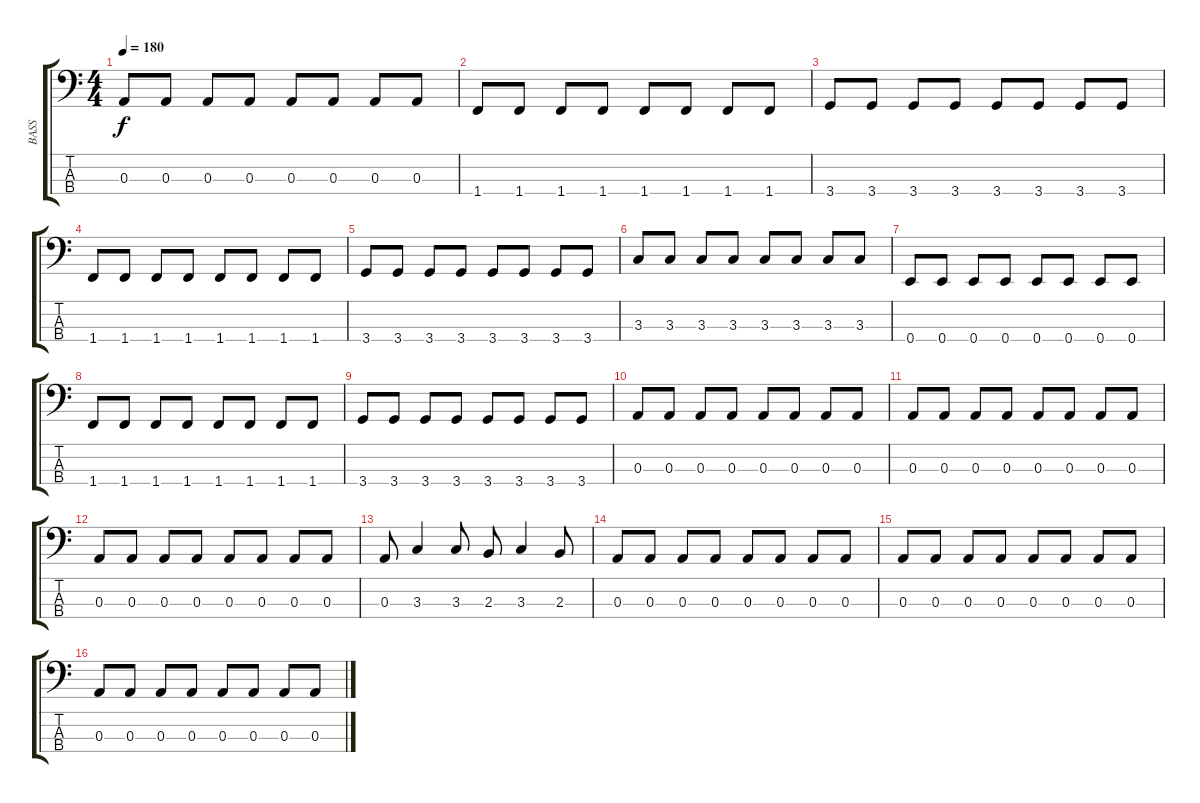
\track ("BASS" "BASS") {instrument electricbassfinger}
\staff {score tabs}
\tuning (G2 D2 A1 E1) {hide}
\ts (4 4)
\tempo 180
\clef f4
\ks c
0.3.8{dy f} 0.3.8 0.3.8 0.3.8 0.3.8 0.3.8 0.3.8 0.3.8 |
1.4.8 1.4.8 1.4.8 1.4.8 1.4.8 1.4.8 1.4.8 1.4.8 |
3.4.8 3.4.8 3.4.8 3.4.8 3.4.8 3.4.8 3.4.8 3.4.8 |
1.4.8 1.4.8 1.4.8 1.4.8 1.4.8 1.4.8 1.4.8 1.4.8 |
3.4.8 3.4.8 3.4.8 3.4.8 3.4.8 3.4.8 3.4.8 3.4.8 |
3.3.8 3.3.8 3.3.8 3.3.8 3.3.8 3.3.8 3.3.8 3.3.8 |
0.4.8 0.4.8 0.4.8 0.4.8 0.4.8 0.4.8 0.4.8 0.4.8 |
1.4.8 1.4.8 1.4.8 1.4.8 1.4.8 1.4.8 1.4.8 1.4.8 |
3.4.8 3.4.8 3.4.8 3.4.8 3.4.8 3.4.8 3.4.8 3.4.8 |
0.3.8 0.3.8 0.3.8 0.3.8 0.3.8 0.3.8 0.3.8 0.3.8 |
0.3.8 0.3.8 0.3.8 0.3.8 0.3.8 0.3.8 0.3.8 0.3.8 |
0.3.8 0.3.8 0.3.8 0.3.8 0.3.8 0.3.8 0.3.8 0.3.8 |
0.3.8 3.3.4 3.3.8 2.3.8 3.3.4 2.3.8 |
0.3.8 0.3.8 0.3.8 0.3.8 0.3.8 0.3.8 0.3.8 0.3.8 |
0.3.8 0.3.8 0.3.8 0.3.8 0.3.8 0.3.8 0.3.8 0.3.8 |
0.3.8 0.3.8 0.3.8 0.3.8 0.3.8 0.3.8 0.3.8 0.3.8
